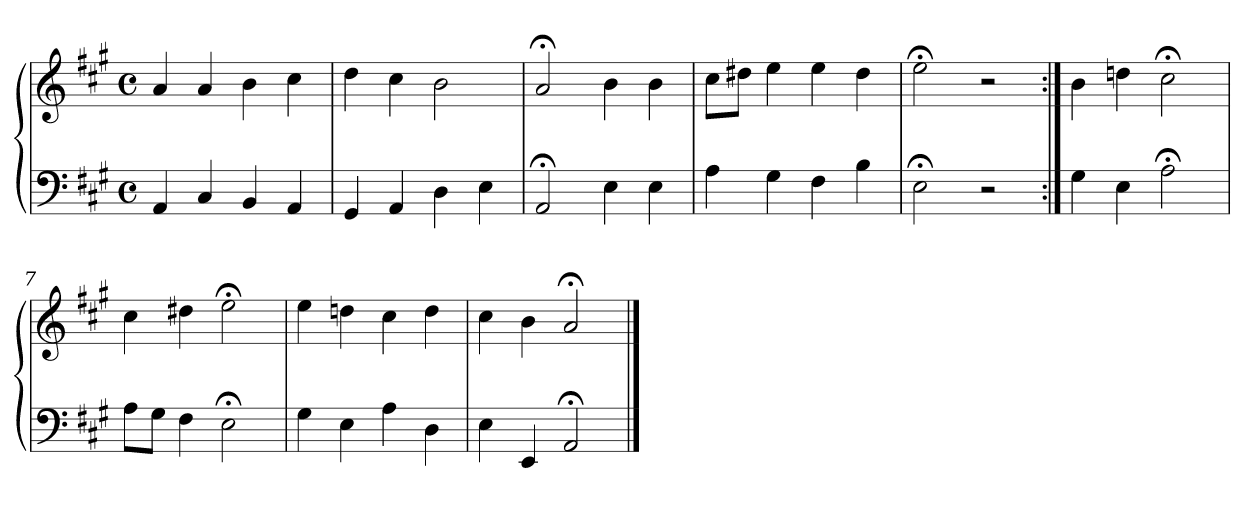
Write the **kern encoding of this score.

**kern	**kern
*part1	*part1
*staff2	*staff1
*clefF4	*clefG2
*k[f#c#g#]	*k[f#c#g#]
*M4/4	*M4/4
*met(c)	*met(c)
=1	=1
4AA	4a
4C#	4a
4BB	4b
4AA	4cc#
=2	=2
4GG#	4dd
4AA	4cc#
4D	2b
4E	.
=3	=3
2AA;<	2a;<
4E	4b
4E	4b
=4	=4
4A	8cc#L
.	8dd#XJ
4G#	4ee
4F#	4ee
4B	4dd#
=5	=5
2E;<	2ee;<
2r	2r
=6:|!	=6:|!
4G#	4b
4E	4ddn
2A;<	2cc#;<
=7	=7
8AL	4cc#
8G#J	.
4F#	4dd#X
2E;<	2ee;<
!!LO:LB:g=z
=8	=8
4G#	4ee
4E	4ddn
4A	4cc#
4D	4dd
=9	=9
4E	4cc#
4EE	4b
2AA;<	2a;<
==	==
*-	*-
